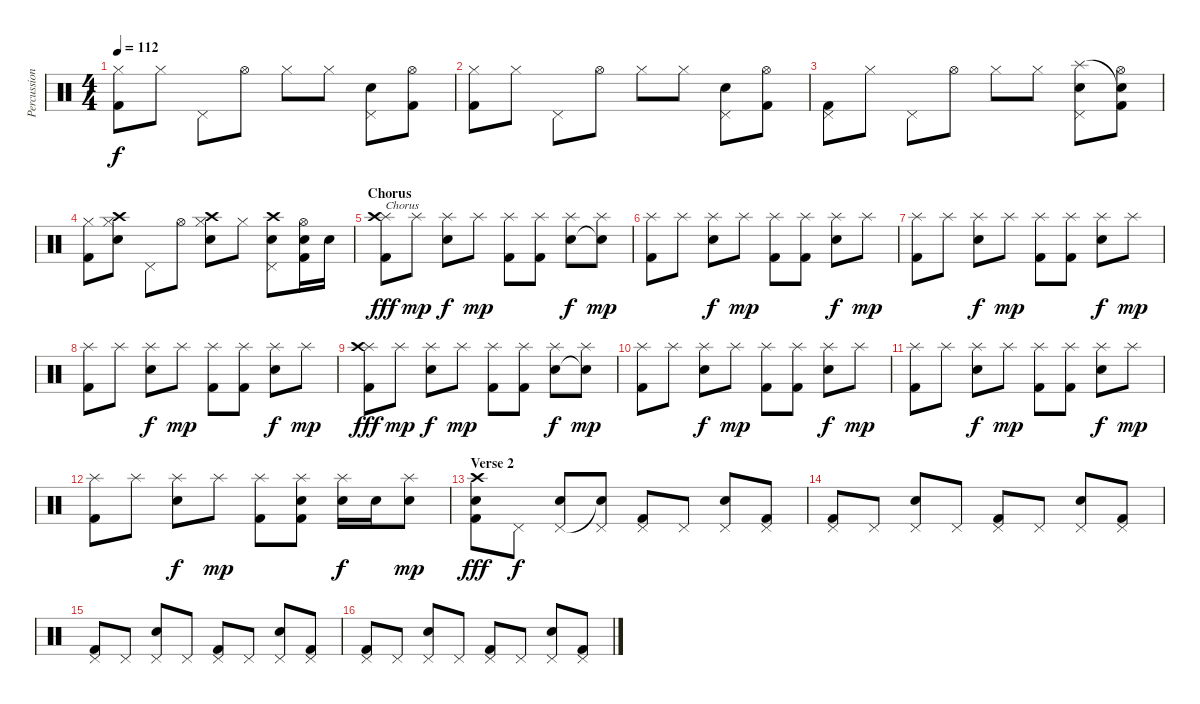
\track ("Percussion" "Percussion") {instrument percussion}
\staff {score}
\articulation defaults
\ts (4 4)
\tempo 112
\clef neutral
\ks c
("Hi-Hat (closed)" "Kick (hit) 2").8{dy f} "Hi-Hat (closed)".8 "Pedal Hi-Hat (hit)".8 "Hi-Hat (open)".8 "Hi-Hat (closed)".8 "Hi-Hat (closed)".8 ("Pedal Hi-Hat (hit)" "Electric Snare (hit)").8 ("Hi-Hat (open)" "Kick (hit) 2").8 |
("Hi-Hat (closed)" "Kick (hit) 2").8 "Hi-Hat (closed)".8 "Pedal Hi-Hat (hit)".8 "Hi-Hat (open)".8 "Hi-Hat (closed)".8 "Hi-Hat (closed)".8 ("Pedal Hi-Hat (hit)" "Electric Snare (hit)").8 ("Hi-Hat (open)" "Kick (hit) 2").8 |
("Pedal Hi-Hat (hit)" "Kick (hit) 2").8 "Hi-Hat (closed)".8 "Pedal Hi-Hat (hit)".8 "Hi-Hat (open)".8 "Hi-Hat (closed)".8 "Hi-Hat (closed)".8 ("Splash (hit)" "Pedal Hi-Hat (hit)" "Electric Snare (hit)").8 ("Snare (hit)"{t} "Hi-Hat (open)" "Kick (hit) 2").8 |
("Hi-Hat (closed)" "Kick (hit) 2").8{volume 13} ("Crash high (hit)" "Hi-Hat (closed)" "Electric Snare (hit)").8 "Pedal Hi-Hat (hit)".8 "Hi-Hat (open)".8 ("Crash high (hit)" "Hi-Hat (closed)" "Electric Snare (hit)").8 "Hi-Hat (closed)".8 ("Crash high (hit)" "Pedal Hi-Hat (hit)" "Electric Snare (hit)").8 ("Hi-Hat (open)" "Electric Snare (hit)" "Kick (hit) 2").16 "Electric Snare (hit)".16 |
\section ("" "Chorus")
("Splash (hit)" "Crash high (hit)" "Kick (hit) 2").8{txt "Chorus" dy fff volume 16} "Splash (hit)".8{dy mp} ("Splash (hit)" "Electric Snare (hit)").8{dy f} "Splash (hit)".8{dy mp} ("Splash (hit)" "Kick (hit) 2").8 ("Splash (hit)" "Kick (hit) 2").8 ("Splash (hit)" "Electric Snare (hit)").8{dy f} ("Splash (hit)" "Snare (hit)"{t}).8{dy mp} |
("Splash (hit)" "Kick (hit) 2").8 "Splash (hit)".8 ("Splash (hit)" "Electric Snare (hit)").8{dy f} "Splash (hit)".8{dy mp} ("Splash (hit)" "Kick (hit) 2").8 ("Splash (hit)" "Kick (hit) 2").8 ("Splash (hit)" "Electric Snare (hit)").8{dy f} "Splash (hit)".8{dy mp} |
("Splash (hit)" "Kick (hit) 2").8 "Splash (hit)".8 ("Splash (hit)" "Electric Snare (hit)").8{dy f} "Splash (hit)".8{dy mp} ("Splash (hit)" "Kick (hit) 2").8 ("Splash (hit)" "Kick (hit) 2").8 ("Splash (hit)" "Electric Snare (hit)").8{dy f} "Splash (hit)".8{dy mp} |
("Splash (hit)" "Kick (hit) 2").8 "Splash (hit)".8 ("Splash (hit)" "Electric Snare (hit)").8{dy f} "Splash (hit)".8{dy mp} ("Splash (hit)" "Kick (hit) 2").8 ("Splash (hit)" "Kick (hit) 2").8 ("Splash (hit)" "Electric Snare (hit)").8{dy f} "Splash (hit)".8{dy mp} |
("Splash (hit)" "Crash high (hit)" "Kick (hit) 2").8{dy fff} "Splash (hit)".8{dy mp} ("Splash (hit)" "Electric Snare (hit)").8{dy f} "Splash (hit)".8{dy mp} ("Splash (hit)" "Kick (hit) 2").8 ("Splash (hit)" "Kick (hit) 2").8 ("Splash (hit)" "Electric Snare (hit)").8{dy f} ("Splash (hit)" "Snare (hit)"{t}).8{dy mp} |
("Splash (hit)" "Kick (hit) 2").8 "Splash (hit)".8 ("Splash (hit)" "Electric Snare (hit)").8{dy f} "Splash (hit)".8{dy mp} ("Splash (hit)" "Kick (hit) 2").8 ("Splash (hit)" "Kick (hit) 2").8 ("Splash (hit)" "Electric Snare (hit)").8{dy f} "Splash (hit)".8{dy mp} |
("Splash (hit)" "Kick (hit) 2").8 "Splash (hit)".8 ("Splash (hit)" "Electric Snare (hit)").8{dy f} "Splash (hit)".8{dy mp} ("Splash (hit)" "Kick (hit) 2").8 ("Splash (hit)" "Kick (hit) 2").8 ("Splash (hit)" "Electric Snare (hit)").8{dy f} "Splash (hit)".8{dy mp} |
("Splash (hit)" "Kick (hit) 2").8 "Splash (hit)".8 ("Splash (hit)" "Electric Snare (hit)").8{dy f} "Splash (hit)".8{dy mp} ("Splash (hit)" "Kick (hit) 2").8 ("Splash (hit)" "Electric Snare (hit)" "Kick (hit) 2").8 ("Splash (hit)" "Electric Snare (hit)").16{dy f} "Electric Snare (hit)".16 ("Splash (hit)" "Snare (hit) 2").8{dy mp} |
\section ("" "Verse 2")
("Crash high (hit)" "Snare (hit) 2" "Kick (hit) 2").8{dy fff volume 10} "Pedal Hi-Hat (hit)".8{dy f} ("Pedal Hi-Hat (hit)" "Electric Snare (hit)").8 ("Snare (hit)"{t} "Pedal Hi-Hat (hit)").8 ("Pedal Hi-Hat (hit)" "Kick (hit) 2").8 "Pedal Hi-Hat (hit)".8 ("Pedal Hi-Hat (hit)" "Electric Snare (hit)").8 ("Pedal Hi-Hat (hit)" "Kick (hit) 2").8 |
("Pedal Hi-Hat (hit)" "Kick (hit) 2").8 "Pedal Hi-Hat (hit)".8 ("Pedal Hi-Hat (hit)" "Electric Snare (hit)").8 "Pedal Hi-Hat (hit)".8 ("Pedal Hi-Hat (hit)" "Kick (hit) 2").8 "Pedal Hi-Hat (hit)".8 ("Pedal Hi-Hat (hit)" "Electric Snare (hit)").8 ("Pedal Hi-Hat (hit)" "Kick (hit) 2").8 |
("Pedal Hi-Hat (hit)" "Kick (hit) 2").8 "Pedal Hi-Hat (hit)".8 ("Pedal Hi-Hat (hit)" "Electric Snare (hit)").8 "Pedal Hi-Hat (hit)".8 ("Pedal Hi-Hat (hit)" "Kick (hit) 2").8 "Pedal Hi-Hat (hit)".8 ("Pedal Hi-Hat (hit)" "Electric Snare (hit)").8 ("Pedal Hi-Hat (hit)" "Kick (hit) 2").8 |
("Pedal Hi-Hat (hit)" "Kick (hit) 2").8 "Pedal Hi-Hat (hit)".8 ("Pedal Hi-Hat (hit)" "Electric Snare (hit)").8 "Pedal Hi-Hat (hit)".8 ("Pedal Hi-Hat (hit)" "Kick (hit) 2").8 "Pedal Hi-Hat (hit)".8 ("Pedal Hi-Hat (hit)" "Electric Snare (hit)").8 ("Pedal Hi-Hat (hit)" "Kick (hit) 2").8
